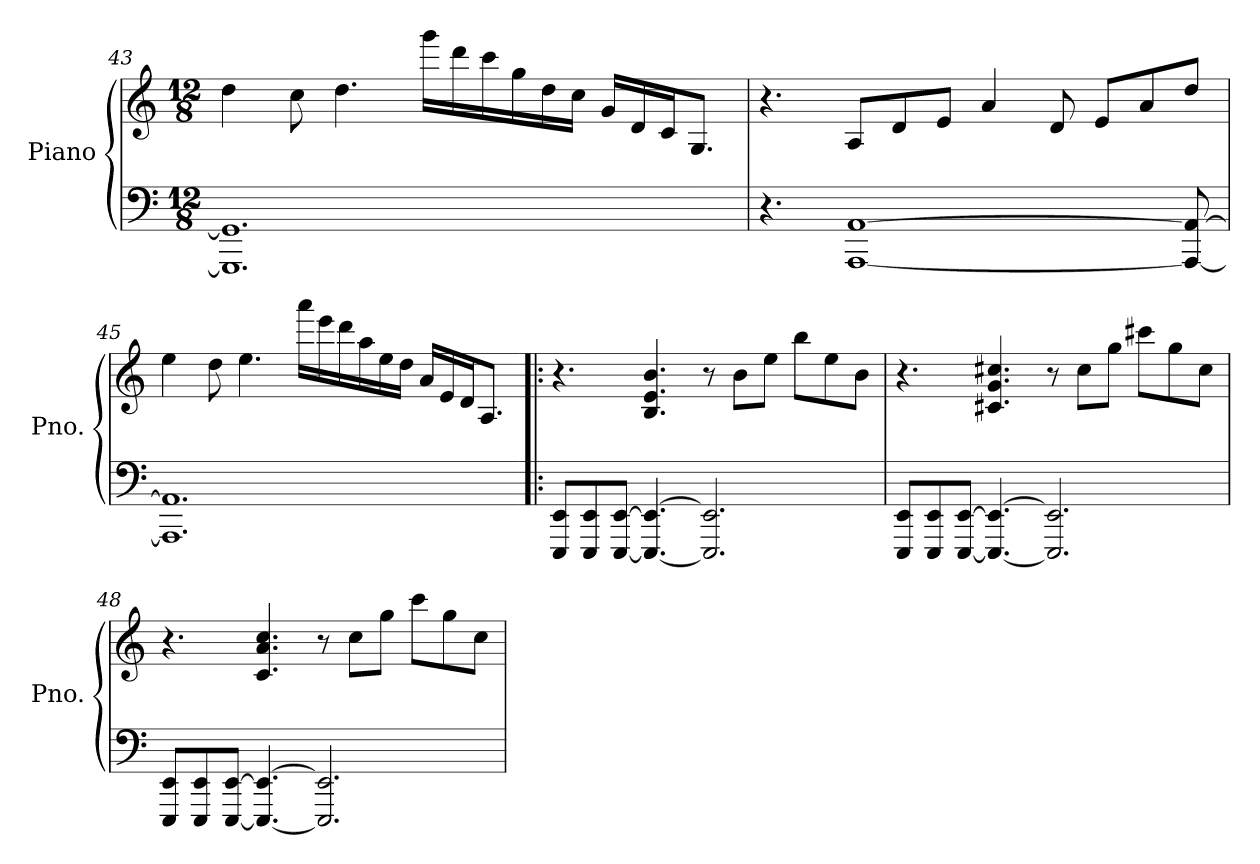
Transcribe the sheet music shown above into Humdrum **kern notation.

**kern	**kern
*part1	*part1
*staff2	*staff1
*I"Piano	*
*I'Pno.	*
!!LO:LB:g=z
*clefF4	*clefG2
*k[]	*k[]
*M12/8	*M12/8
=43	=43
1.GGG] 1.GG]	4dd\
.	8cc\
.	4.dd\
.	16ggg\LL
.	16ddd\
.	16ccc\
.	16gg\
.	16dd\
.	16cc\JJ
.	16g/LL
.	16d/
.	16c/J
.	8.G/J
=44	=44
4.r	4.r
[1AAA [1AA	8A/L
.	8d/
.	8e/J
.	4a/
.	8d/
.	8e/L
.	8a/
8AAA/_ 8AA/_	8dd/J
=45	=45
1.AAA] 1.AA]	4ee\
.	8dd\
.	4.ee\
.	16aaa\LL
.	16eee\
.	16ddd\
.	16aa\
.	16ee\
.	16dd\JJ
.	16a/LL
.	16e/
.	16d/J
.	8.A/J
!!LO:LB:g=z
=46!|:	=46!|:
8EEE/ 8EE/L	4.r
8EEE/ 8EE/	.
[8EEE/ [8EE/J	.
4.EEE/_ 4.EE/_	4.B/ 4.e/ 4.b/
2.EEE/] 2.EE/]	8r
.	8b\L
.	8ee\J
.	8bb\L
.	8ee\
.	8b\J
=47	=47
8EEE/ 8EE/L	4.r
8EEE/ 8EE/	.
[8EEE/ [8EE/J	.
4.EEE/_ 4.EE/_	4.c#X/ 4.g/ 4.cc#X/
2.EEE/] 2.EE/]	8r
.	8cc#\L
.	8gg\J
.	8ccc#X\L
.	8gg\
.	8cc#\J
=48	=48
8EEE/ 8EE/L	4.r
8EEE/ 8EE/	.
[8EEE/ [8EE/J	.
4.EEE/_ 4.EE/_	4.c/ 4.a/ 4.cc/
2.EEE/] 2.EE/]	8r
.	8cc\L
.	8gg\J
.	8ccc\L
.	8gg\
.	8cc\J
=	=
*-	*-
